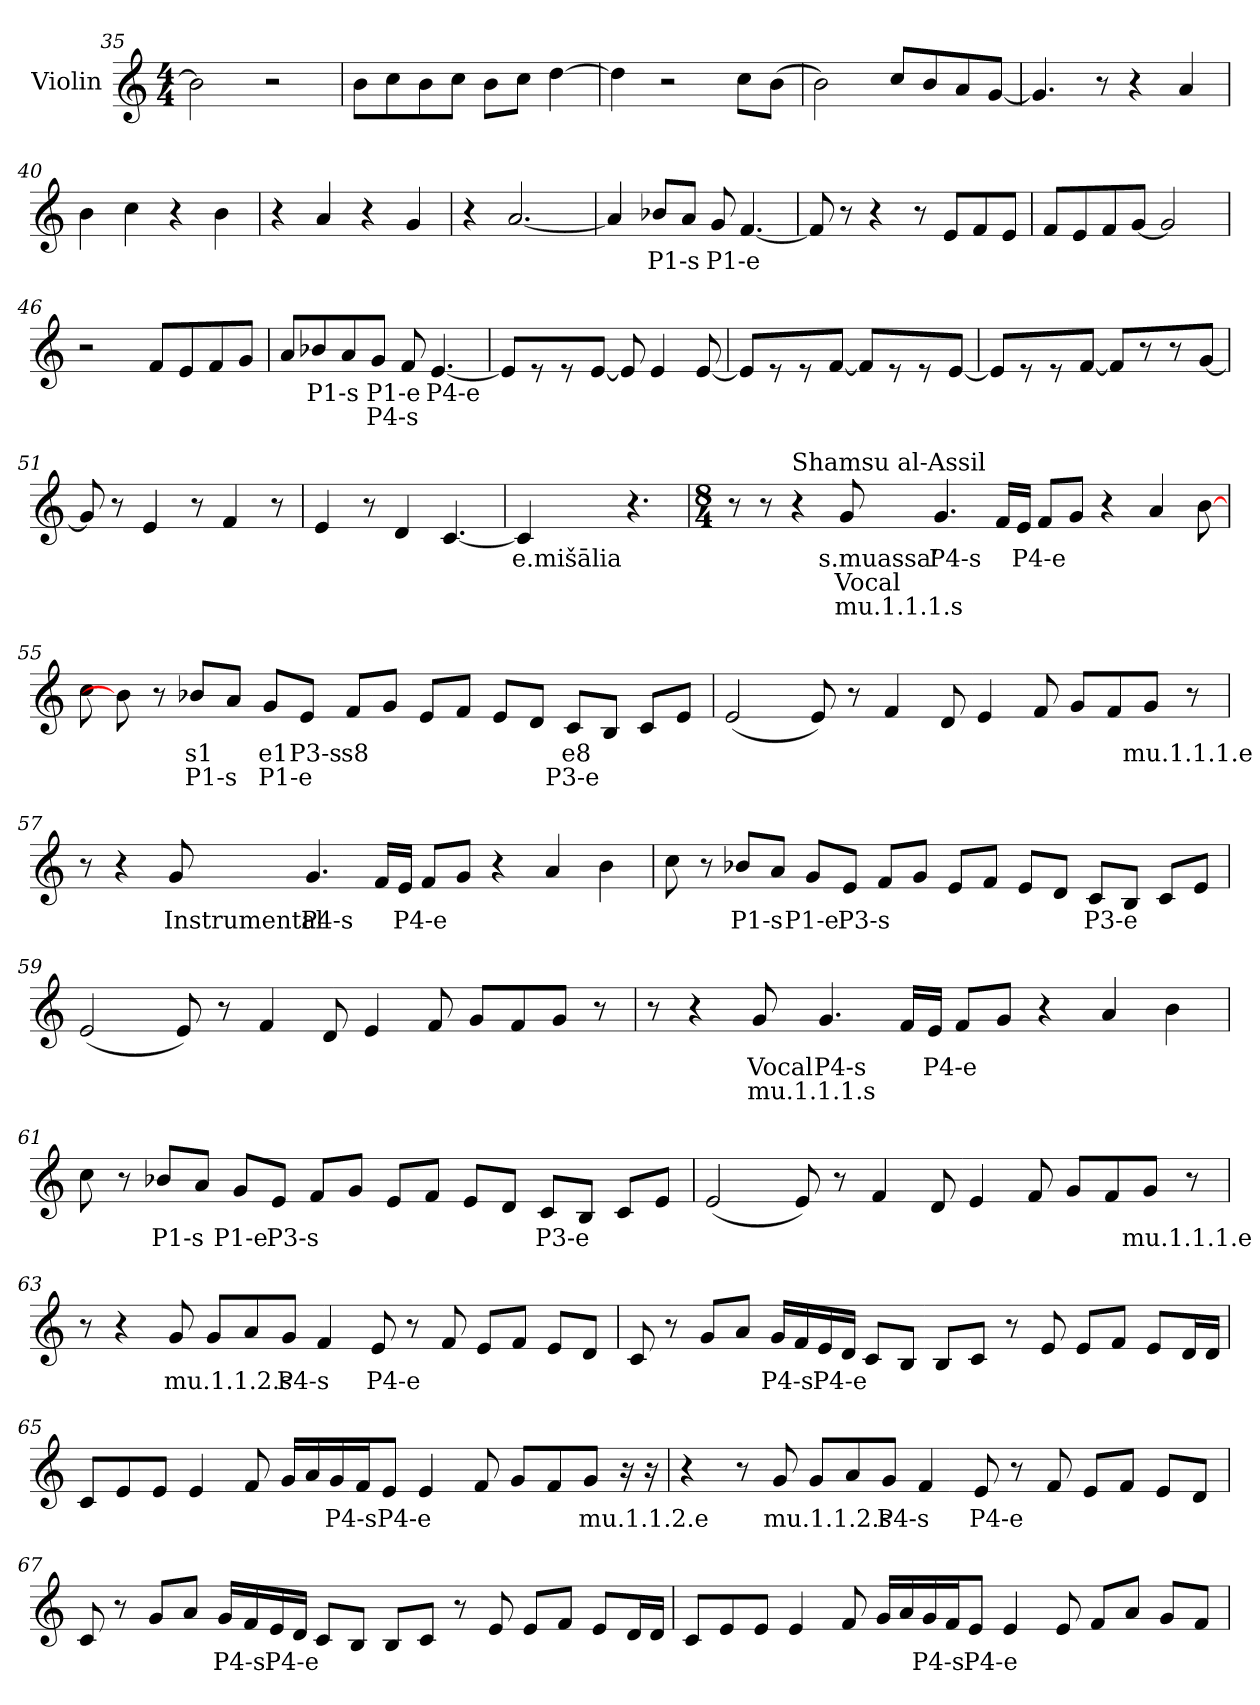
**kern	**text	**text	**text
*part1	*part1	*part1	*part1
*staff1	*staff1	*staff1	*staff1
*I"Violin	*	*	*
*clefG2	*	*	*
*k[]	*	*	*
*M4/4	*	*	*
=35	=35	=35	=35
2b\]	.	.	.
2r	.	.	.
=36	=36	=36	=36
8b\L	.	.	.
8cc\	.	.	.
8b\	.	.	.
8cc\J	.	.	.
8b\L	.	.	.
8cc\J	.	.	.
[4dd\	.	.	.
=37	=37	=37	=37
4dd\]	.	.	.
2r	.	.	.
8cc\L	.	.	.
(>8b\J	.	.	.
=38	=38	=38	=38
2b\)	.	.	.
8cc/L	.	.	.
8b/	.	.	.
8a/	.	.	.
[8g/J	.	.	.
=39	=39	=39	=39
4.g/]	.	.	.
8r	.	.	.
4r	.	.	.
4a/	.	.	.
!!LO:PB:g=z
=40	=40	=40	=40
4b\	.	.	.
4cc\	.	.	.
4r	.	.	.
4b\	.	.	.
=41	=41	=41	=41
4r	.	.	.
4a/	.	.	.
4r	.	.	.
4g/	.	.	.
=42	=42	=42	=42
4r	.	.	.
[2.a/	.	.	.
=43	=43	=43	=43
4a/]	.	.	.
!	!LO:LY:b	!	!
8b-Xi/L	P1-s	.	.
8ai/J	.	.	.
!	!LO:LY:b	!	!
8gi/	P1-e	.	.
[4.f/	.	.	.
=44	=44	=44	=44
8f/]	.	.	.
8r	.	.	.
4r	.	.	.
8r	.	.	.
8e/L	.	.	.
8f/	.	.	.
8e/J	.	.	.
=45	=45	=45	=45
8f/L	.	.	.
8e/	.	.	.
8f/	.	.	.
[8g/J	.	.	.
2g/]	.	.	.
=46	=46	=46	=46
2r	.	.	.
8f/L	.	.	.
8e/	.	.	.
8f/	.	.	.
8g/J	.	.	.
!!LO:LB:g=z
=47	=47	=47	=47
8a/L	.	.	.
!	!LO:LY:b	!	!
8b-Xi/	P1-s	.	.
8ai/	.	.	.
!	!LO:LY:b	!LO:LY:b	!
8gj/J	P1-e	P4-s	.
8fj/	.	.	.
!	!LO:LY:b	!	!
[4.ej/	P4-e	.	.
=48	=48	=48	=48
8e/L]	.	.	.
8r	.	.	.
8r	.	.	.
[8e/J	.	.	.
8e/]	.	.	.
4e/	.	.	.
[8e/	.	.	.
=49	=49	=49	=49
8e/L]	.	.	.
8r	.	.	.
8r	.	.	.
[8f/J	.	.	.
8f/L]	.	.	.
8r	.	.	.
8r	.	.	.
[8e/J	.	.	.
!!LO:LB:g=z
=50	=50	=50	=50
8e/L]	.	.	.
8r	.	.	.
8r	.	.	.
[8f/J	.	.	.
8f/L]	.	.	.
8r	.	.	.
8r	.	.	.
[8g/J	.	.	.
=51	=51	=51	=51
8g/]	.	.	.
8r	.	.	.
4e/	.	.	.
8r	.	.	.
4f/	.	.	.
8r	.	.	.
=52	=52	=52	=52
4e/	.	.	.
8r	.	.	.
4d/	.	.	.
[4.c/	.	.	.
=53	=53	=53	=53
!	!LO:LY:b	!	!
4c/]	e.mišālia	.	.
4.ryy	.	.	.
4.r	.	.	.
!!LO:LB:g=z
=54	=54	=54	=54
*M8/4	*	*	*
*MM60	*	*	*
8r	.	.	.
8r	.	.	.
!LO:TX:a:t=Shamsu al-Assil	!	!	!
4r	.	.	.
!	!LO:LY:b	!LO:LY:b	!LO:LY:b
8g/	s.muassa‘	Vocal	mu.1.1.1.s
!	!LO:LY:b	!	!
4.gj/	P4-s	.	.
16fj/LL	.	.	.
!	!LO:LY:b	!	!
16ej/JJ	P4-e	.	.
8f/L	.	.	.
8g/J	.	.	.
4r	.	.	.
4a/	.	.	.
[8b\	.	.	.
=55	=55	=55	=55
8cc\	.	.	.
8b\]	.	.	.
8r	.	.	.
!	!LO:LY:b	!LO:LY:b	!
8b-Xi/L	s1	P1-s	.
8ai/J	.	.	.
!	!LO:LY:b	!LO:LY:b	!
8gi/L	e1	P1-e	.
!	!LO:LY:b	!	!
8eZ/J	P3-s	.	.
!	!LO:LY:b	!	!
8fZ/L	s8	.	.
8gZ/J	.	.	.
8eZ/L	.	.	.
8fZ/J	.	.	.
8eZ/L	.	.	.
8dZ/J	.	.	.
!	!LO:LY:b	!LO:LY:b	!
8cZ/L	e8	P3-e	.
8B/J	.	.	.
8c/L	.	.	.
8e/J	.	.	.
!!LO:LB:g=z
=56	=56	=56	=56
(2e/	.	.	.
8e/)	.	.	.
8r	.	.	.
4f/	.	.	.
8d/	.	.	.
4e/	.	.	.
8f/	.	.	.
8g/L	.	.	.
8f/	.	.	.
!	!LO:LY:b	!	!
8g/J	mu.1.1.1.e	.	.
8r	.	.	.
=57	=57	=57	=57
8r	.	.	.
4r	.	.	.
!	!LO:LY:b	!	!
8g/	Instrumental	.	.
!	!LO:LY:b	!	!
4.gj/	P4-s	.	.
16fj/LL	.	.	.
!	!LO:LY:b	!	!
16ej/JJ	P4-e	.	.
8f/L	.	.	.
8g/J	.	.	.
4r	.	.	.
4a/	.	.	.
4b\	.	.	.
!!LO:LB:g=z
=58	=58	=58	=58
8cc\	.	.	.
8r	.	.	.
!	!LO:LY:b	!	!
8b-Xi/L	P1-s	.	.
8ai/J	.	.	.
!	!LO:LY:b	!	!
8gi/L	P1-e	.	.
!	!LO:LY:b	!	!
8eZ/J	P3-s	.	.
8fZ/L	.	.	.
8gZ/J	.	.	.
8eZ/L	.	.	.
8fZ/J	.	.	.
8eZ/L	.	.	.
8dZ/J	.	.	.
!	!LO:LY:b	!	!
8cZ/L	P3-e	.	.
8B/J	.	.	.
8c/L	.	.	.
8e/J	.	.	.
=59	=59	=59	=59
(2e/	.	.	.
8e/)	.	.	.
8r	.	.	.
4f/	.	.	.
8d/	.	.	.
4e/	.	.	.
8f/	.	.	.
8g/L	.	.	.
8f/	.	.	.
8g/J	.	.	.
8r	.	.	.
!!LO:LB:g=z
=60	=60	=60	=60
8r	.	.	.
4r	.	.	.
!	!LO:LY:b	!LO:LY:b	!
8g/	Vocal	mu.1.1.1.s	.
!	!LO:LY:b	!	!
4.gj/	P4-s	.	.
16fj/LL	.	.	.
!	!LO:LY:b	!	!
16ej/JJ	P4-e	.	.
8f/L	.	.	.
8g/J	.	.	.
4r	.	.	.
4a/	.	.	.
4b\	.	.	.
=61	=61	=61	=61
8cc\	.	.	.
8r	.	.	.
!	!LO:LY:b	!	!
8b-Xi/L	P1-s	.	.
8ai/J	.	.	.
!	!LO:LY:b	!	!
8gi/L	P1-e	.	.
!	!LO:LY:b	!	!
8eZ/J	P3-s	.	.
8fZ/L	.	.	.
8gZ/J	.	.	.
8eZ/L	.	.	.
8fZ/J	.	.	.
8eZ/L	.	.	.
8dZ/J	.	.	.
!	!LO:LY:b	!	!
8cZ/L	P3-e	.	.
8B/J	.	.	.
8c/L	.	.	.
8e/J	.	.	.
!!LO:LB:g=z
=62	=62	=62	=62
(2e/	.	.	.
8e/)	.	.	.
8r	.	.	.
4f/	.	.	.
8d/	.	.	.
4e/	.	.	.
8f/	.	.	.
8g/L	.	.	.
8f/	.	.	.
!	!LO:LY:b	!	!
8g/J	mu.1.1.1.e	.	.
8r	.	.	.
=63	=63	=63	=63
8r	.	.	.
4r	.	.	.
!	!LO:LY:b	!	!
8g/	mu.1.1.2.s	.	.
8g/L	.	.	.
8a/	.	.	.
!	!LO:LY:b	!	!
8gj/J	P4-s	.	.
4fj/	.	.	.
!	!LO:LY:b	!	!
8ej/	P4-e	.	.
8r	.	.	.
8f/	.	.	.
8e/L	.	.	.
8f/J	.	.	.
8e/L	.	.	.
8d/J	.	.	.
!!LO:LB:g=z
=64	=64	=64	=64
8c/	.	.	.
8r	.	.	.
8g/L	.	.	.
8a/J	.	.	.
!	!LO:LY:b	!	!
16gj/LL	P4-s	.	.
16fj/	.	.	.
!	!LO:LY:b	!	!
16ej/	P4-e	.	.
16d/JJ	.	.	.
8c/L	.	.	.
8B/J	.	.	.
8B/L	.	.	.
8c/J	.	.	.
8r	.	.	.
8e/	.	.	.
8e/L	.	.	.
8f/J	.	.	.
8e/L	.	.	.
16d/L	.	.	.
16d/JJ	.	.	.
!!LO:PB:g=z
=65	=65	=65	=65
8c/L	.	.	.
8e/	.	.	.
8e/J	.	.	.
4e/	.	.	.
8f/	.	.	.
16g/LL	.	.	.
16a/	.	.	.
!	!LO:LY:b	!	!
16gj/	P4-s	.	.
16fj/J	.	.	.
!	!LO:LY:b	!	!
8ej/J	P4-e	.	.
4e/	.	.	.
8f/	.	.	.
8g/L	.	.	.
8f/	.	.	.
!	!LO:LY:b	!	!
8g/J	mu.1.1.2.e	.	.
16r	.	.	.
16r	.	.	.
!!LO:LB:g=z
=66	=66	=66	=66
4r	.	.	.
8r	.	.	.
!	!LO:LY:b	!	!
8g/	mu.1.1.2.s	.	.
8g/L	.	.	.
8a/	.	.	.
!	!LO:LY:b	!	!
8gj/J	P4-s	.	.
4fj/	.	.	.
!	!LO:LY:b	!	!
8ej/	P4-e	.	.
8r	.	.	.
8f/	.	.	.
8e/L	.	.	.
8f/J	.	.	.
8e/L	.	.	.
8d/J	.	.	.
!!LO:LB:g=z
=67	=67	=67	=67
8c/	.	.	.
8r	.	.	.
8g/L	.	.	.
8a/J	.	.	.
!	!LO:LY:b	!	!
16gj/LL	P4-s	.	.
16fj/	.	.	.
!	!LO:LY:b	!	!
16ej/	P4-e	.	.
16d/JJ	.	.	.
8c/L	.	.	.
8B/J	.	.	.
8B/L	.	.	.
8c/J	.	.	.
8r	.	.	.
8e/	.	.	.
8e/L	.	.	.
8f/J	.	.	.
8e/L	.	.	.
16d/L	.	.	.
16d/JJ	.	.	.
!!LO:LB:g=z
=68	=68	=68	=68
8c/L	.	.	.
8e/	.	.	.
8e/J	.	.	.
4e/	.	.	.
8f/	.	.	.
16g/LL	.	.	.
16a/	.	.	.
!	!LO:LY:b	!	!
16gj/	P4-s	.	.
16fj/J	.	.	.
!	!LO:LY:b	!	!
8ej/J	P4-e	.	.
4e/	.	.	.
8e/	.	.	.
8f/L	.	.	.
8a/J	.	.	.
8g/L	.	.	.
8f/J	.	.	.
=	=	=	=
*-	*-	*-	*-
